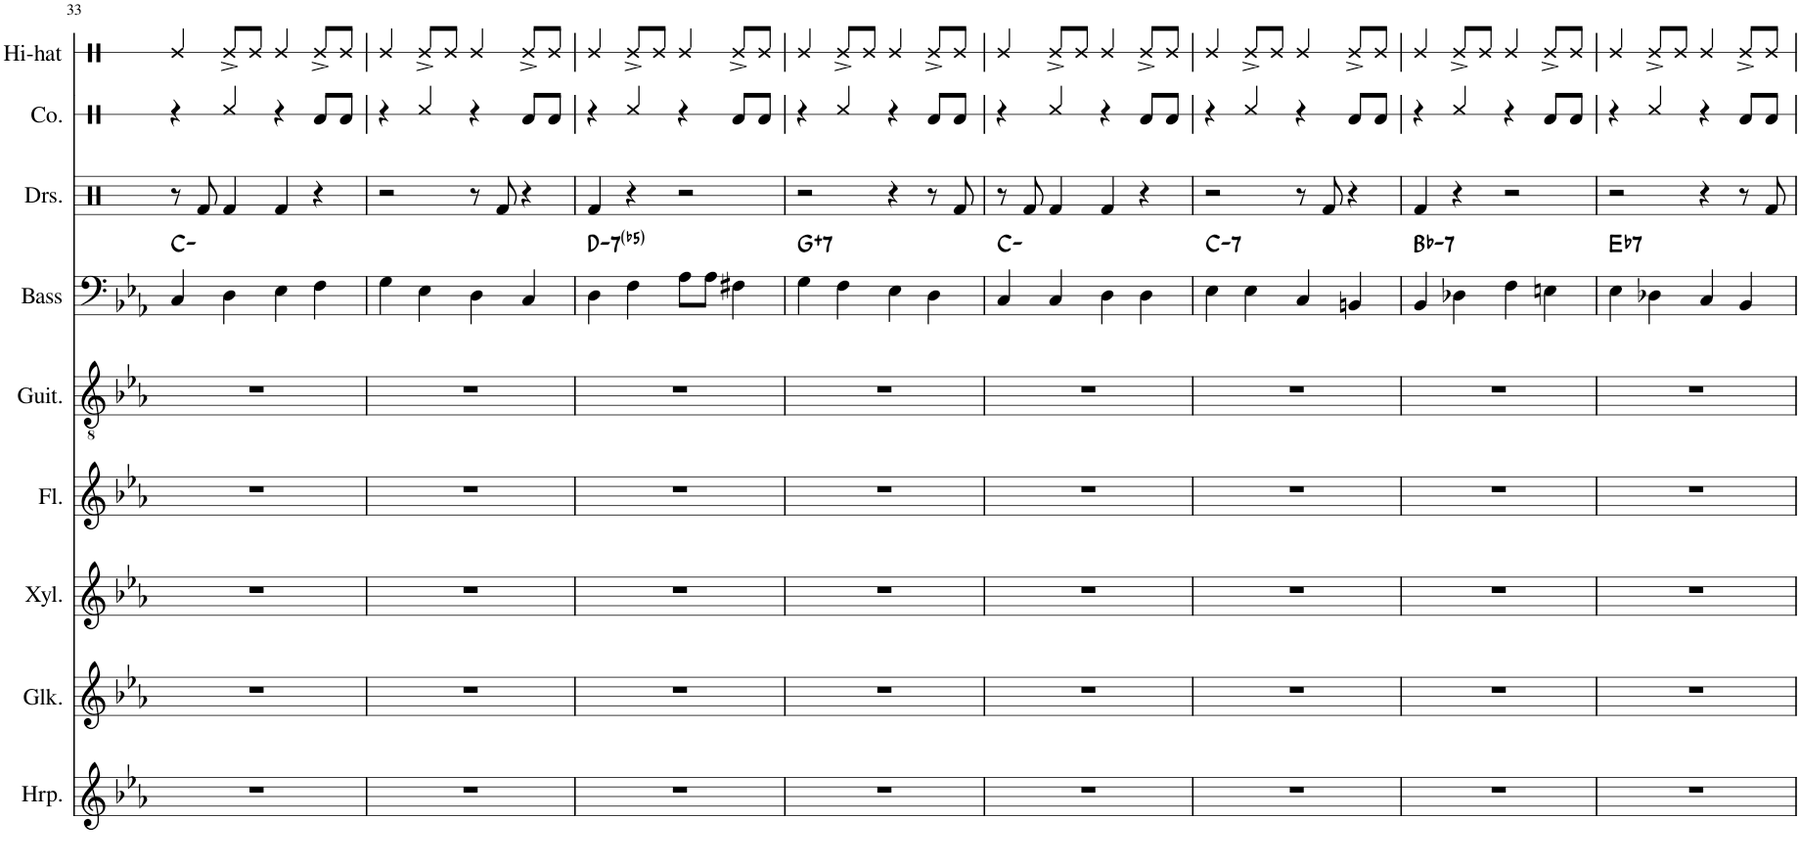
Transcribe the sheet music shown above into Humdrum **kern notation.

**kern	**kern	**kern	**kern	**kern	**kern	**harte	**kern	**kern	**kern
*part9	*part8	*part7	*part6	*part5	*part4	*part4	*part3	*part2	*part1
*staff9	*staff8	*staff7	*staff6	*staff5	*staff4	*	*staff3	*staff2	*staff1
*I"Harp	*I"Glockenspiel	*I"Xylophone	*I"Flute	*I"Acoustic Guitar	*I"Acoustic Bass	*	*I"Drumset	*I"Congas	*I"Hi-hat
*I'Hrp.	*I'Glk.	*I'Xyl.	*I'Fl.	*I'Guit.	*I'Bass	*	*I'Drs.	*I'Co.	*I'Hi-hat
!!LO:PB:g=z
*clefG2	*clefG2	*clefG2	*clefG2	*clefGv2	*clefF4	*	*clefX	*clefX	*clefX
*	*Trd-14c-24	*Trd-7c-12	*	*	*Trd7c12	*	*	*	*
*k[b-e-a-]	*k[b-e-a-]	*k[b-e-a-]	*k[b-e-a-]	*k[b-e-a-]	*k[b-e-a-]	*	*k[]	*k[]	*k[]
*M4/4	*M4/4	*M4/4	*M4/4	*M4/4	*M4/4	*	*M4/4	*M4/4	*M4/4
=33	=33	=33	=33	=33	=33	=33	=33	=33	=33
1r	1r	1r	1r	1r	4C/	C:min	8r	4r	4Re/
.	.	.	.	.	.	.	8Rf/	.	.
.	.	.	.	.	4D\	.	4Rf/	4Rf/	8Re^/L
.	.	.	.	.	.	.	.	.	8Re/J
.	.	.	.	.	4E-\	.	4Rf/	4r	4Re/
.	.	.	.	.	4F\	.	4r	8Rd/L	8Re^/L
.	.	.	.	.	.	.	.	8Rd/J	8Re/J
=34	=34	=34	=34	=34	=34	=34	=34	=34	=34
1r	1r	1r	1r	1r	4G\	.	2r	4r	4Re/
.	.	.	.	.	4E-\	.	.	4Rf/	8Re^/L
.	.	.	.	.	.	.	.	.	8Re/J
.	.	.	.	.	4D\	.	8r	4r	4Re/
.	.	.	.	.	.	.	8Rf/	.	.
.	.	.	.	.	4C/	.	4r	8Rd/L	8Re^/L
.	.	.	.	.	.	.	.	8Rd/J	8Re/J
=35	=35	=35	=35	=35	=35	=35	=35	=35	=35
!	!	!	!	!	!	!LO:H:kt=-7(b5)	!	!	!
1r	1r	1r	1r	1r	4D\	D:hdim7	4Rf/	4r	4Re/
.	.	.	.	.	4F\	.	4r	4Rf/	8Re^/L
.	.	.	.	.	.	.	.	.	8Re/J
.	.	.	.	.	8A-\L	.	2r	4r	4Re/
.	.	.	.	.	8A-\J	.	.	.	.
.	.	.	.	.	4F#X\	.	.	8Rd/L	8Re^/L
.	.	.	.	.	.	.	.	8Rd/J	8Re/J
=36	=36	=36	=36	=36	=36	=36	=36	=36	=36
!	!	!	!	!	!	!LO:H:kt=7	!	!	!
1r	1r	1r	1r	1r	4G\	G:aug(b7)	2r	4r	4Re/
.	.	.	.	.	4F\	.	.	4Rf/	8Re^/L
.	.	.	.	.	.	.	.	.	8Re/J
.	.	.	.	.	4E-\	.	4r	4r	4Re/
.	.	.	.	.	4D\	.	8r	8Rd/L	8Re^/L
.	.	.	.	.	.	.	8Rf/	8Rd/J	8Re/J
=37	=37	=37	=37	=37	=37	=37	=37	=37	=37
1r	1r	1r	1r	1r	4C/	C:min	8r	4r	4Re/
.	.	.	.	.	.	.	8Rf/	.	.
.	.	.	.	.	4C/	.	4Rf/	4Rf/	8Re^/L
.	.	.	.	.	.	.	.	.	8Re/J
.	.	.	.	.	4D\	.	4Rf/	4r	4Re/
.	.	.	.	.	4D\	.	4r	8Rd/L	8Re^/L
.	.	.	.	.	.	.	.	8Rd/J	8Re/J
=38	=38	=38	=38	=38	=38	=38	=38	=38	=38
!	!	!	!	!	!	!LO:H:kt=7	!	!	!
1r	1r	1r	1r	1r	4E-\	C:min7	2r	4r	4Re/
.	.	.	.	.	4E-\	.	.	4Rf/	8Re^/L
.	.	.	.	.	.	.	.	.	8Re/J
.	.	.	.	.	4C/	.	8r	4r	4Re/
.	.	.	.	.	.	.	8Rf/	.	.
.	.	.	.	.	4BBn/	.	4r	8Rd/L	8Re^/L
.	.	.	.	.	.	.	.	8Rd/J	8Re/J
=39	=39	=39	=39	=39	=39	=39	=39	=39	=39
!	!	!	!	!	!	!LO:H:kt=7	!	!	!
1r	1r	1r	1r	1r	4BB-/	Bb:min7	4Rf/	4r	4Re/
.	.	.	.	.	4D-X\	.	4r	4Rf/	8Re^/L
.	.	.	.	.	.	.	.	.	8Re/J
.	.	.	.	.	4F\	.	2r	4r	4Re/
.	.	.	.	.	4En\	.	.	8Rd/L	8Re^/L
.	.	.	.	.	.	.	.	8Rd/J	8Re/J
=40	=40	=40	=40	=40	=40	=40	=40	=40	=40
!	!	!	!	!	!	!LO:H:kt=7	!	!	!
1r	1r	1r	1r	1r	4E-\	Eb:7	2r	4r	4Re/
.	.	.	.	.	4D-X\	.	.	4Rf/	8Re^/L
.	.	.	.	.	.	.	.	.	8Re/J
.	.	.	.	.	4C/	.	4r	4r	4Re/
.	.	.	.	.	4BB-/	.	8r	8Rd/L	8Re^/L
.	.	.	.	.	.	.	8Rf/	8Rd/J	8Re/J
=	=	=	=	=	=	=	=	=	=
*-	*-	*-	*-	*-	*-	*-	*-	*-	*-
